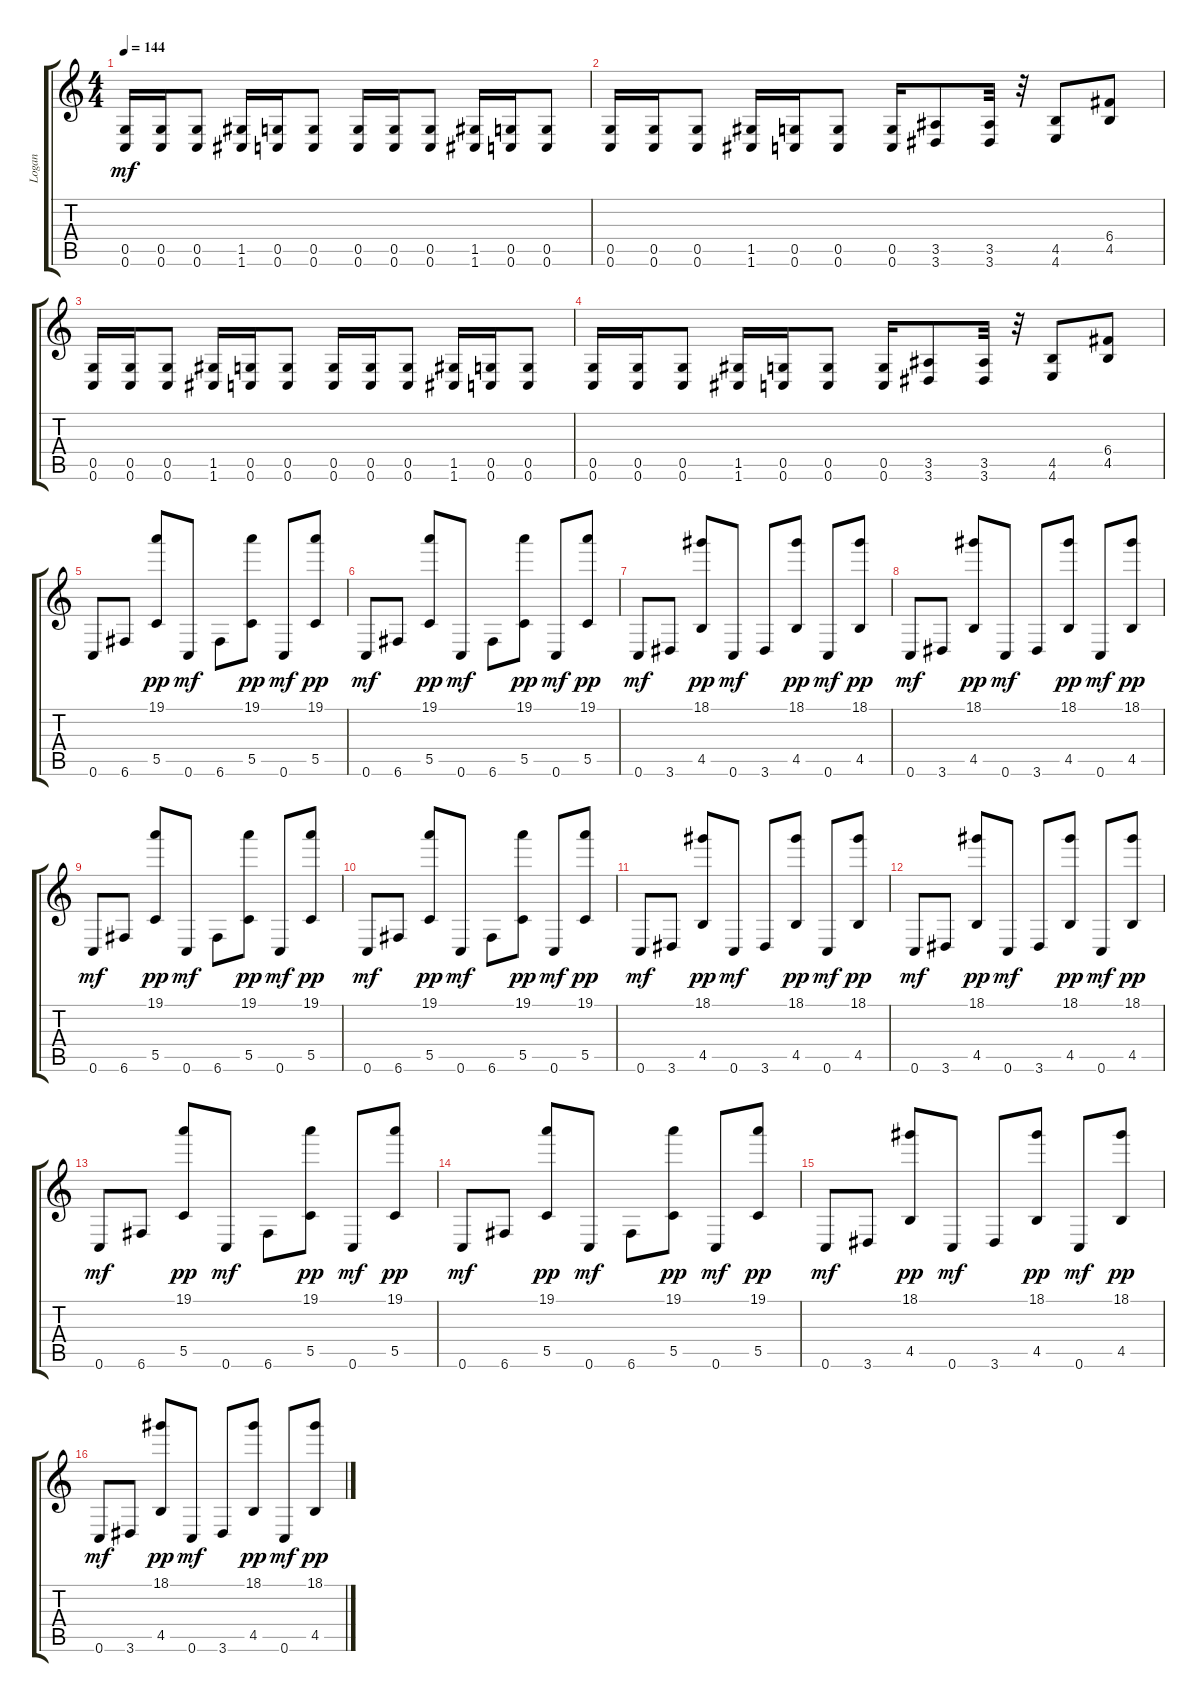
\track ("Logan" "Logan") {instrument distortionguitar}
\staff {score tabs}
\tuning (D4 A3 F3 C3 G2 C2) {hide}
\ts (4 4)
\tempo 144
\clef g2
\ks c
(0.5 0.6).16{dy mf} (0.5 0.6).16 (0.5 0.6).8 (1.5 1.6).16 (0.5 0.6).16 (0.5 0.6).8 (0.5 0.6).16 (0.5 0.6).16 (0.5 0.6).8 (1.5 1.6).16 (0.5 0.6).16 (0.5 0.6).8 |
(0.5 0.6).16 (0.5 0.6).16 (0.5 0.6).8 (1.5 1.6).16 (0.5 0.6).16 (0.5 0.6).8 (0.5 0.6).16 (3.5 3.6).8 (3.5 3.6).32 r.32 (4.5 4.6).8 (6.4 4.5).8 |
(0.5 0.6).16 (0.5 0.6).16 (0.5 0.6).8 (1.5 1.6).16 (0.5 0.6).16 (0.5 0.6).8 (0.5 0.6).16 (0.5 0.6).16 (0.5 0.6).8 (1.5 1.6).16 (0.5 0.6).16 (0.5 0.6).8 |
(0.5 0.6).16 (0.5 0.6).16 (0.5 0.6).8 (1.5 1.6).16 (0.5 0.6).16 (0.5 0.6).8 (0.5 0.6).16 (3.5 3.6).8 (3.5 3.6).32 r.32 (4.5 4.6).8 (6.4 4.5).8 |
0.6.8 6.6.8 (19.1 5.5).8{dy pp} 0.6.8{dy mf} 6.6.8 (19.1 5.5).8{dy pp} 0.6.8{dy mf} (19.1 5.5).8{dy pp} |
0.6.8{dy mf} 6.6.8 (19.1 5.5).8{dy pp} 0.6.8{dy mf} 6.6.8 (19.1 5.5).8{dy pp} 0.6.8{dy mf} (19.1 5.5).8{dy pp} |
0.6.8{dy mf} 3.6.8 (18.1 4.5).8{dy pp} 0.6.8{dy mf} 3.6.8 (18.1 4.5).8{dy pp} 0.6.8{dy mf} (18.1 4.5).8{dy pp} |
0.6.8{dy mf} 3.6.8 (18.1 4.5).8{dy pp} 0.6.8{dy mf} 3.6.8 (18.1 4.5).8{dy pp} 0.6.8{dy mf} (18.1 4.5).8{dy pp} |
0.6.8{dy mf} 6.6.8 (19.1 5.5).8{dy pp} 0.6.8{dy mf} 6.6.8 (19.1 5.5).8{dy pp} 0.6.8{dy mf} (19.1 5.5).8{dy pp} |
0.6.8{dy mf} 6.6.8 (19.1 5.5).8{dy pp} 0.6.8{dy mf} 6.6.8 (19.1 5.5).8{dy pp} 0.6.8{dy mf} (19.1 5.5).8{dy pp} |
0.6.8{dy mf} 3.6.8 (18.1 4.5).8{dy pp} 0.6.8{dy mf} 3.6.8 (18.1 4.5).8{dy pp} 0.6.8{dy mf} (18.1 4.5).8{dy pp} |
0.6.8{dy mf} 3.6.8 (18.1 4.5).8{dy pp} 0.6.8{dy mf} 3.6.8 (18.1 4.5).8{dy pp} 0.6.8{dy mf} (18.1 4.5).8{dy pp} |
0.6.8{dy mf} 6.6.8 (19.1 5.5).8{dy pp} 0.6.8{dy mf} 6.6.8 (19.1 5.5).8{dy pp} 0.6.8{dy mf} (19.1 5.5).8{dy pp} |
0.6.8{dy mf} 6.6.8 (19.1 5.5).8{dy pp} 0.6.8{dy mf} 6.6.8 (19.1 5.5).8{dy pp} 0.6.8{dy mf} (19.1 5.5).8{dy pp} |
0.6.8{dy mf} 3.6.8 (18.1 4.5).8{dy pp} 0.6.8{dy mf} 3.6.8 (18.1 4.5).8{dy pp} 0.6.8{dy mf} (18.1 4.5).8{dy pp} |
0.6.8{dy mf} 3.6.8 (18.1 4.5).8{dy pp} 0.6.8{dy mf} 3.6.8 (18.1 4.5).8{dy pp} 0.6.8{dy mf} (18.1 4.5).8{dy pp}
